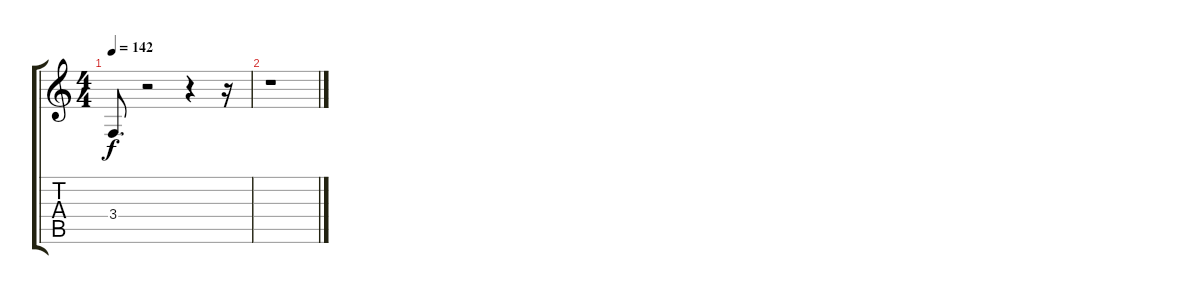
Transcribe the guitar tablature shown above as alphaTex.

\track "" {instrument harpsichord}
\staff {score tabs}
\tuning (E4 B3 G3 D3 A2 E2) {hide}
\ts (4 4)
\tempo 142
\clef g2
\ks c
3.4{t}.8{d dy f} r.2 r.4 r.16 |
r.1
